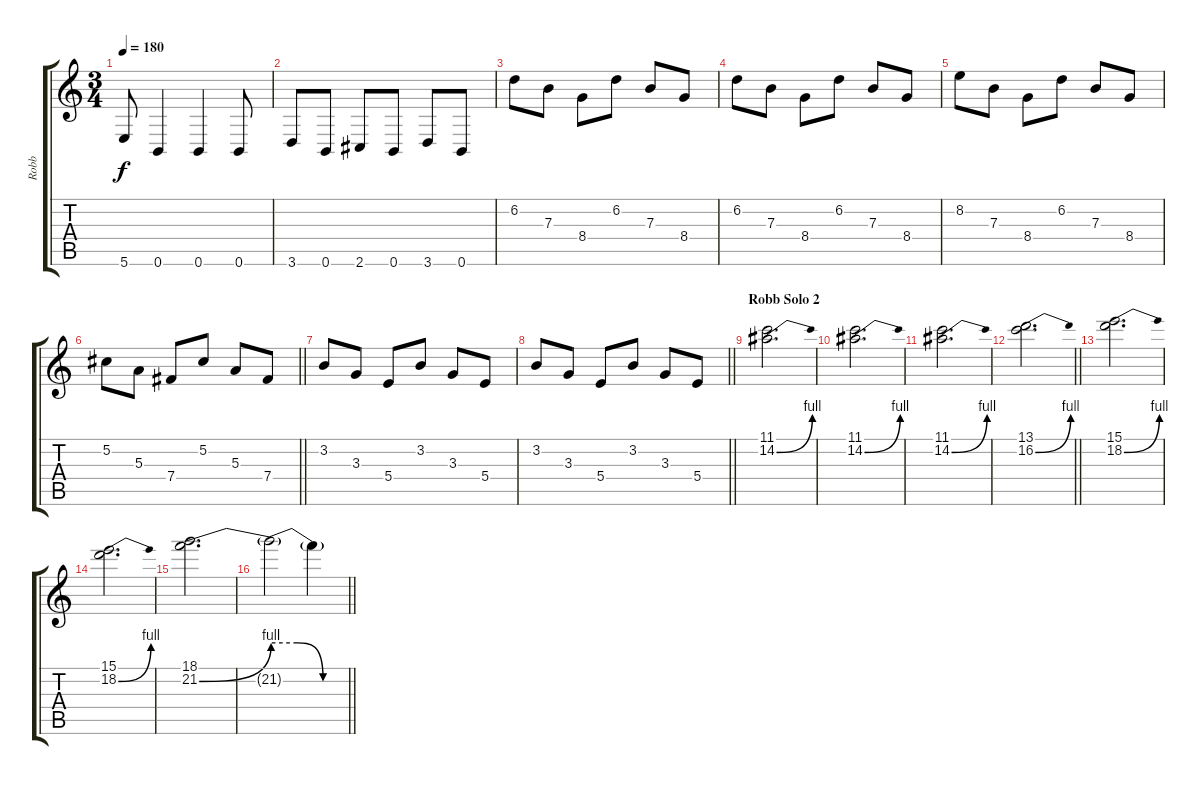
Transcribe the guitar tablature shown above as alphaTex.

\track ("Robb" "Robb") {instrument distortionguitar}
\staff {score tabs}
\tuning (Db4 Ab3 E3 B2 Gb2 B1) {hide}
\ts (3 4)
\tempo 180
\clef g2
\ks c
5.6.8{dy f} 0.6.4 0.6.4 0.6.8 |
3.6.8 0.6.8 2.6.8 0.6.8 3.6.8 0.6.8 |
6.2.8 7.3.8 8.4.8 6.2.8 7.3.8 8.4.8 |
6.2.8 7.3.8 8.4.8 6.2.8 7.3.8 8.4.8 |
8.2.8 7.3.8 8.4.8 6.2.8 7.3.8 8.4.8 |
\barLineRight lightlight
5.2.8 5.3.8 7.4.8 5.2.8 5.3.8 7.4.8 |
3.2.8 3.3.8 5.4.8 3.2.8 3.3.8 5.4.8 |
\barLineRight lightlight
3.2.8 3.3.8 5.4.8 3.2.8 3.3.8 5.4.8 |
\section ("" "Robb Solo 2")
(11.1 14.2{be (bend 0 0 60 4)}).2{d} |
(11.1 14.2{be (bend 0 0 60 4)}).2{d} |
(11.1 14.2{be (bend 0 0 60 4)}).2{d} |
\barLineRight lightlight
(13.1 16.2{be (bend 0 0 60 4)}).2{d} |
(15.1 18.2{be (bend 0 0 60 4)}).2{d} |
(15.1 18.2{be (bend 0 0 60 4)}).2{d} |
(18.1 21.2{be (bend 0 0 60 4)}).2{d} |
\barLineRight lightlight
21.2{be (custom 0 4 20 4 40 0 60 0) t}.2 21.2{t}.4
